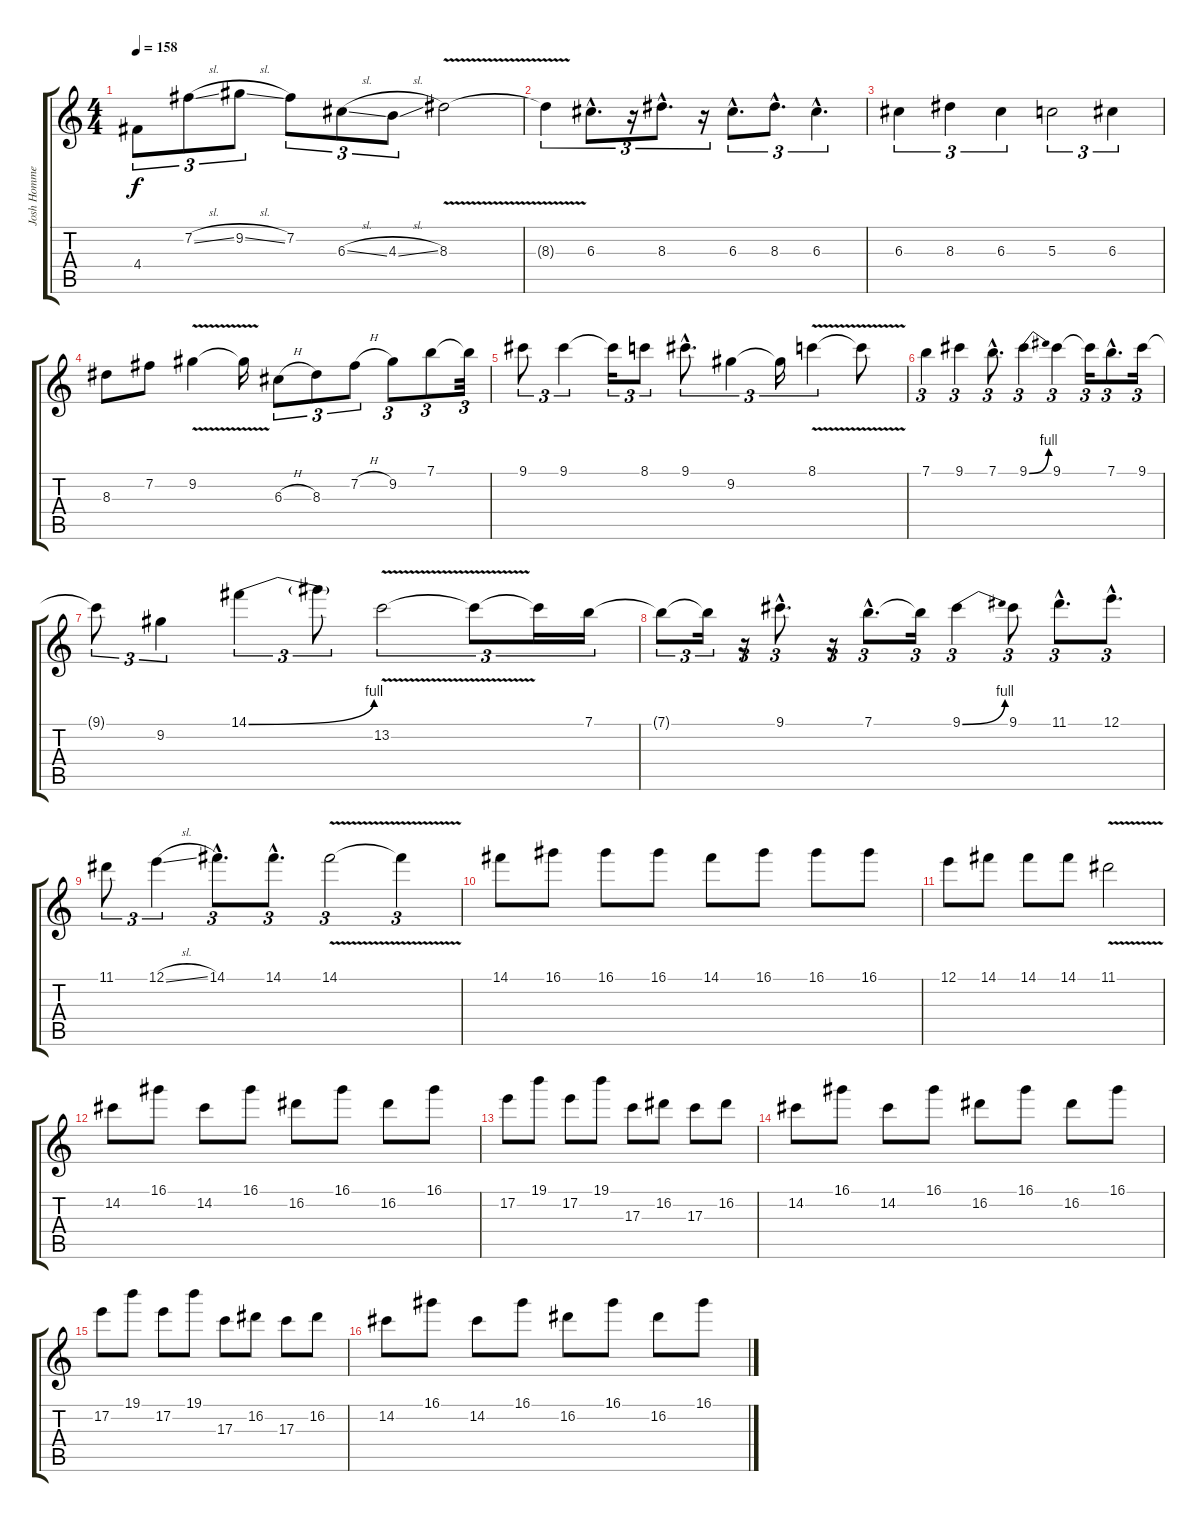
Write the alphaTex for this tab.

\track ("Josh Homme (Lead Guitar)" "Josh Homme") {instrument distortionguitar}
\staff {score tabs}
\tuning (E4 B3 G3 D3 A2 E2) {hide}
\ts (4 4)
\tempo 158
\clef g2
\ks c
4.4.8{tu (3 2) dy f} 7.2{sl}.8{tu (3 2)} 9.2{sl}.8{tu (3 2)} 7.2.8{tu (3 2)} 6.3{sl}.8{tu (3 2)} 4.3{sl}.8{tu (3 2)} 8.3{v}.2 |
8.3{t}.4{tu (3 2)} 6.3{hac}.8{d tu (3 2)} r.16{tu (3 2)} 8.3{hac}.8{d tu (3 2)} r.16{tu (3 2)} 6.3{hac}.8{d tu (3 2)} 8.3{hac}.8{d tu (3 2)} 6.3{hac}.4{d tu (3 2)} |
6.3.4{tu (3 2)} 8.3.4{tu (3 2)} 6.3.4{tu (3 2)} 5.3.2{tu (3 2)} 6.3.4{tu (3 2)} |
8.3.8 7.2.8 9.2{v}.4 9.2{t}.16 6.3{h}.8{tu (3 2)} 8.3.8{tu (3 2)} 7.2{h}.8{tu (3 2)} 9.2.8{tu (3 2)} 7.1.8{tu (3 2)} 7.1{t}.32{tu (3 2)} |
9.1.8{tu (3 2)} 9.1.4{tu (3 2)} 9.1{t}.16{tu (3 2)} 8.1.8{tu (3 2)} 9.1{hac}.8{d tu (3 2)} 9.2.4{tu (3 2)} 9.2{t}.16{tu (3 2)} 8.1{v}.4{tu (3 2)} 8.1{t}.8 |
7.1.4{tu (3 2)} 9.1.4{tu (3 2)} 7.1{hac}.8{d tu (3 2)} 9.1{be (bend 0 0 60 4)}.4{tu (3 2)} 9.1.4{tu (3 2)} 9.1{t}.16{tu (3 2)} 7.1{hac}.8{d tu (3 2)} 9.1.16{tu (3 2)} |
9.1{t}.8{tu (3 2)} 9.2.4{tu (3 2)} 14.1{be (bend 0 0 60 4)}.4{tu (3 2)} 14.1{t}.8{tu (3 2)} 13.2{v}.2{tu (3 2)} 13.2{t}.8{tu (3 2)} 13.2{t}.16{tu (3 2)} 7.1.16{tu (3 2)} |
7.1{t}.8{tu (3 2)} 7.1{t}.16{tu (3 2)} r.16{tu (3 2)} 9.1{hac}.8{d tu (3 2)} r.16{tu (3 2)} 7.1{hac}.8{d tu (3 2)} 7.1{t}.16{tu (3 2)} 9.1{be (bend 0 0 60 4)}.4{tu (3 2)} 9.1.8{tu (3 2)} 11.1{hac}.8{d tu (3 2)} 12.1{hac}.8{d tu (3 2)} |
11.1.8{tu (3 2)} 12.1{sl}.4{tu (3 2)} 14.1{hac}.8{d tu (3 2)} 14.1{hac}.8{d tu (3 2)} 14.1{v}.2{tu (3 2)} 14.1{t}.4{tu (3 2)} |
14.1.8 16.1.8 16.1.8 16.1.8 14.1.8 16.1.8 16.1.8 16.1.8 |
12.1.8 14.1.8 14.1.8 14.1.8 11.1{v}.2 |
14.2.8 16.1.8 14.2.8 16.1.8 16.2.8 16.1.8 16.2.8 16.1.8 |
17.2.8 19.1.8 17.2.8 19.1.8 17.3.8 16.2.8 17.3.8 16.2.8 |
14.2.8 16.1.8 14.2.8 16.1.8 16.2.8 16.1.8 16.2.8 16.1.8 |
17.2.8 19.1.8 17.2.8 19.1.8 17.3.8 16.2.8 17.3.8 16.2.8 |
14.2.8 16.1.8 14.2.8 16.1.8 16.2.8 16.1.8 16.2.8 16.1.8
